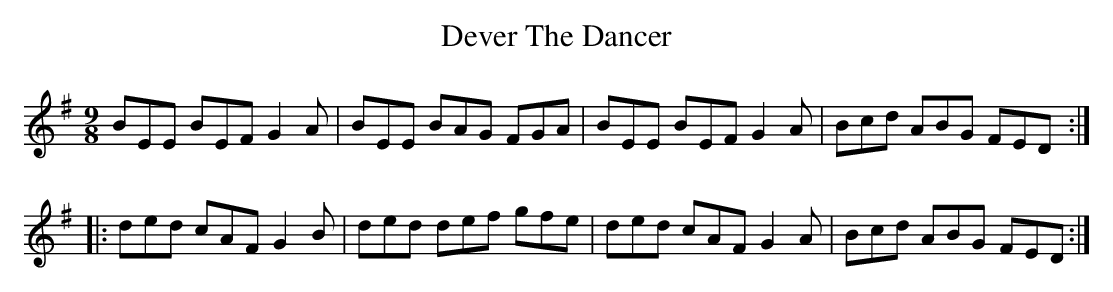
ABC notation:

X:1
T:Dever The Dancer
M:9/8
L:1/8
K:Emin
BEE BEF G2A | BEE BAG FGA | BEE BEF G2A | Bcd ABG FED ::
ded cAF G2B | ded def gfe | ded cAF G2A | Bcd ABG FED :|
